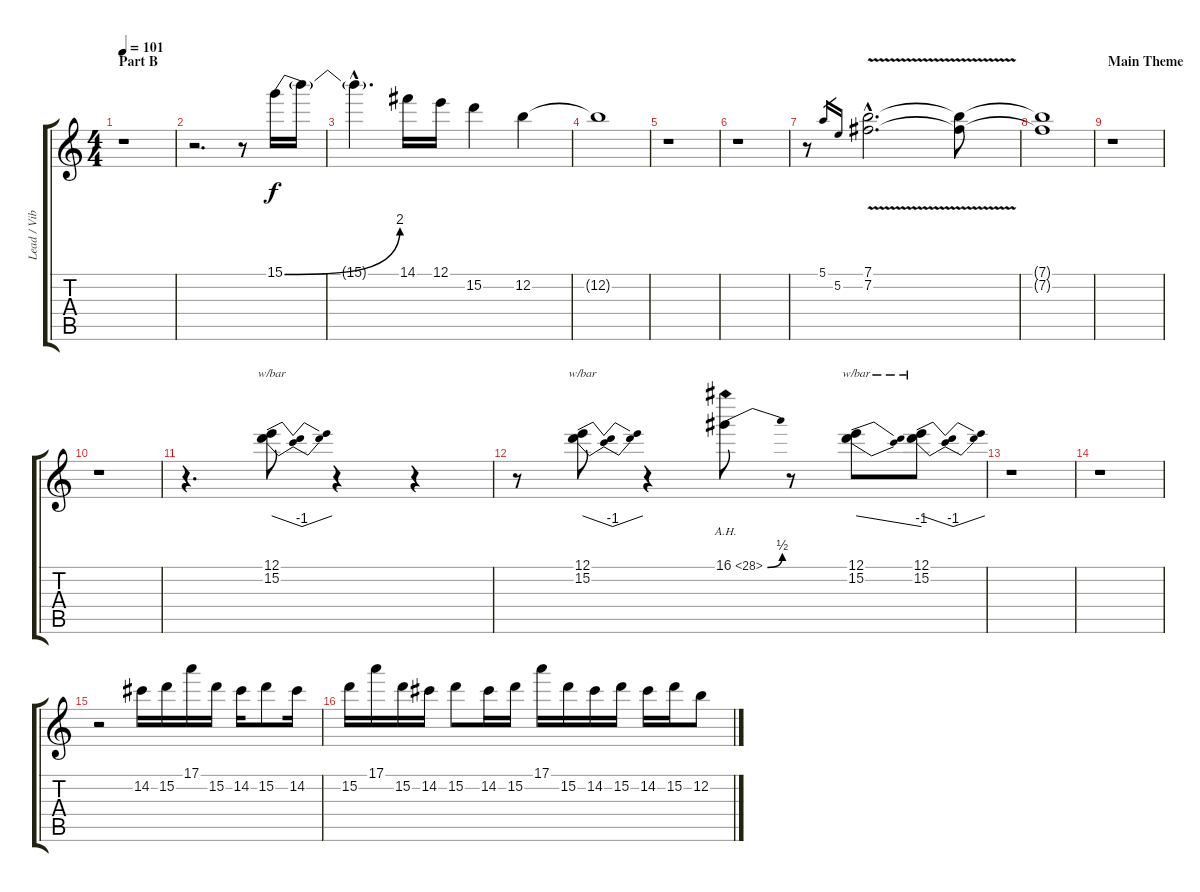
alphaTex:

\track ("Lead / Vibes" "Lead / Vib") {instrument overdrivenguitar}
\staff {score tabs}
\tuning (E4 B3 G3 D3 A2 E2) {hide}
\ts (4 4)
\section ("" "Part B")
\tempo 101
\clef g2
\ks c
r.1{dy f} |
r.2{d} r.8 15.1{be (bend 0 0 60 8)}.16 15.1{t}.16 |
15.1{hac t}.4{d} 14.1.16 12.1.16 15.2.4 12.2.4 |
12.2{t}.1 |
r.1 |
r.1 |
r.8{volume 10 instrument drawbarorgan} 5.1.16{gr} 5.2.16{gr} (7.1{v hac} 7.2{v hac}).2{d} (7.1{t} 7.2{t}).8 |
(7.1{t} 7.2{t}).1 |
\section ("" "Main Theme")
r.1 |
r.1 |
r.4{d instrument overdrivenguitar} (12.1 15.2).8{tbe (dip default 0 0 30 -4 60 0)} r.4 r.4 |
r.8 (12.1 15.2).8{tbe (dip default 0 0 30 -4 60 0)} r.4 16.1{be (bend 0 0 60 2) ah 12}.8 r.8 (12.1 15.2).8{tbe (dive default 0 0 60 -4)} (12.1 15.2).8{tbe (dip default 0 0 30 -4 60 0)} |
r.1 |
r.1 |
r.2 14.2.16 15.2.16 17.1.16 15.2.16 14.2.16 15.2.8 14.2.16 |
15.2.16 17.1.16 15.2.16 14.2.16 15.2.8 14.2.16 15.2.16 17.1.16 15.2.16 14.2.16 15.2.16 14.2.16 15.2.16 12.2.8
